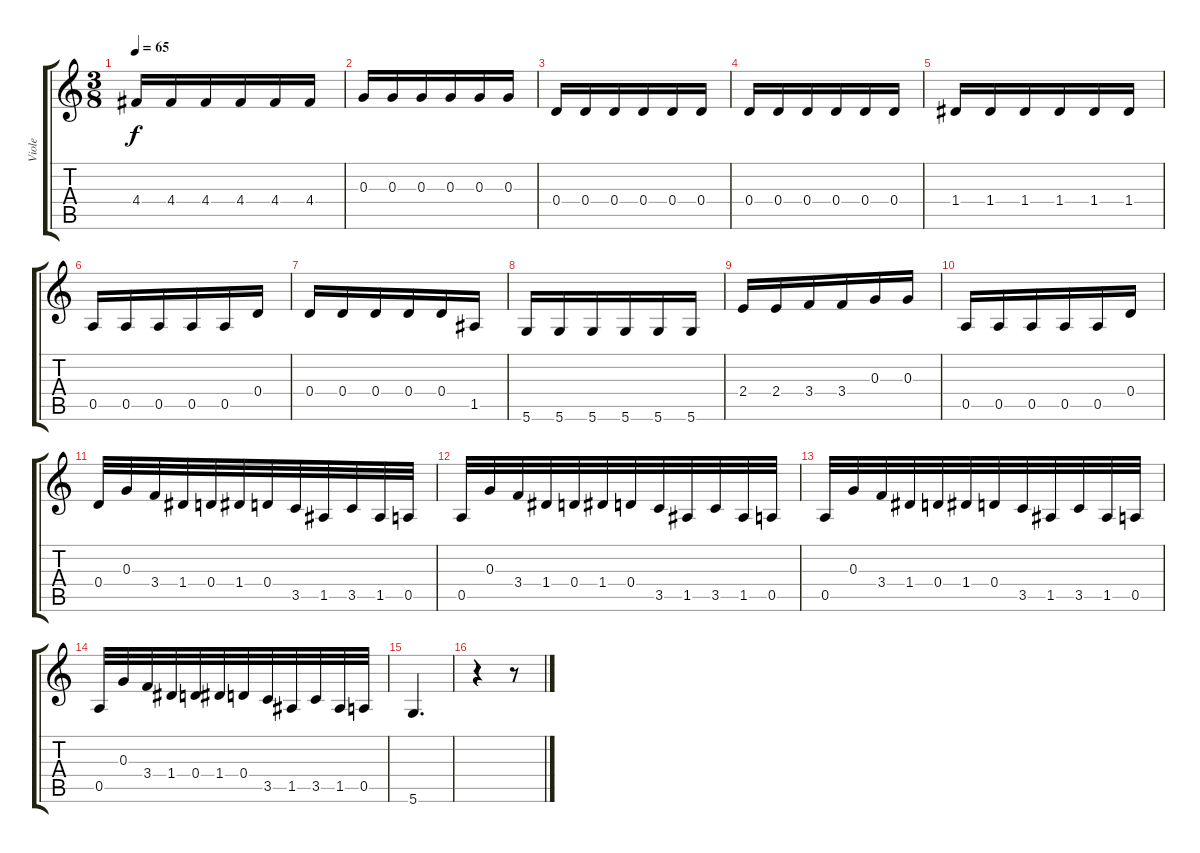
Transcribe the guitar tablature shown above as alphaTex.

\track ("Viole" "Viole") {instrument overdrivenguitar}
\staff {score tabs}
\tuning (E4 B3 G3 D3 A2 D2) {hide}
\ts (3 8)
\tempo 65
\clef g2
\ks c
4.4.16{dy f} 4.4.16 4.4.16 4.4.16 4.4.16 4.4.16 |
0.3.16 0.3.16 0.3.16 0.3.16 0.3.16 0.3.16 |
0.4.16 0.4.16 0.4.16 0.4.16 0.4.16 0.4.16 |
0.4.16 0.4.16 0.4.16 0.4.16 0.4.16 0.4.16 |
1.4.16 1.4.16 1.4.16 1.4.16 1.4.16 1.4.16 |
0.5.16 0.5.16 0.5.16 0.5.16 0.5.16 0.4.16 |
0.4.16 0.4.16 0.4.16 0.4.16 0.4.16 1.5.16 |
5.6.16 5.6.16 5.6.16 5.6.16 5.6.16 5.6.16 |
2.4.16 2.4.16 3.4.16 3.4.16 0.3.16 0.3.16 |
0.5.16 0.5.16 0.5.16 0.5.16 0.5.16 0.4.16 |
0.4.32 0.3.32 3.4.32 1.4.32 0.4.32 1.4.32 0.4.32 3.5.32 1.5.32 3.5.32 1.5.32 0.5.32 |
0.5.32 0.3.32 3.4.32 1.4.32 0.4.32 1.4.32 0.4.32 3.5.32 1.5.32 3.5.32 1.5.32 0.5.32 |
0.5.32 0.3.32 3.4.32 1.4.32 0.4.32 1.4.32 0.4.32 3.5.32 1.5.32 3.5.32 1.5.32 0.5.32 |
0.5.32 0.3.32 3.4.32 1.4.32 0.4.32 1.4.32 0.4.32 3.5.32 1.5.32 3.5.32 1.5.32 0.5.32 |
5.6.4{d} |
r.4 r.8
